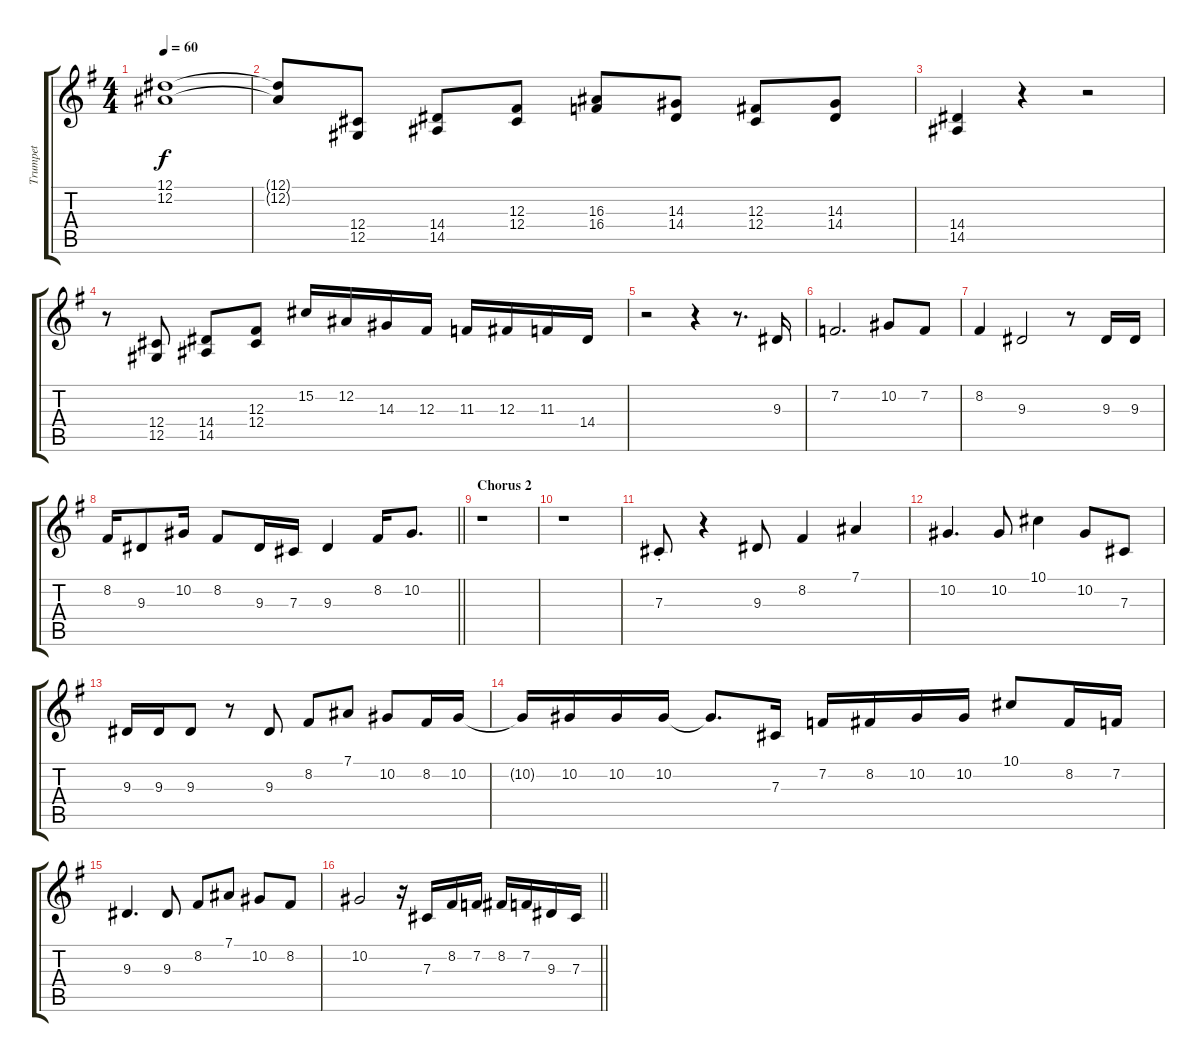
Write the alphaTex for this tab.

\track ("Trumpet" "Trumpet") {instrument trumpet}
\staff {score tabs}
\tuning (Eb4 Bb3 Gb3 Db3 Ab2 Eb2) {hide}
\ts (4 4)
\tempo 60
\clef g2
\ks g
(12.1{t} 12.2{t}).1{dy f} |
(12.1{t} 12.2{t}).8 (12.4 12.5).8 (14.4 14.5).8 (12.3 12.4).8 (16.3 16.4).8 (14.3 14.4).8 (12.3 12.4).8 (14.3 14.4).8 |
(14.4 14.5).4 r.4 r.2 |
r.8 (12.4 12.5).8 (14.4 14.5).8 (12.3 12.4).8 15.2.16 12.2.16 14.3.16 12.3.16 11.3.16 12.3.16 11.3.16 14.4.16 |
r.2 r.4 r.8{d} 9.3.16 |
7.2.2{d} 10.2.8 7.2.8 |
8.2.4 9.3.2 r.8 9.3.16 9.3.16 |
\barLineRight lightlight
8.2.16 9.3.8 10.2.16 8.2.8 9.3.16 7.3.16 9.3.4 8.2.16 10.2.8{d} |
\section ("" "Chorus 2")
r.1 |
r.1 |
7.3{st}.8 r.4 9.3.8 8.2.4 7.1.4 |
10.2.4{d} 10.2.8 10.1.4 10.2.8 7.3.8 |
9.3.16 9.3.16 9.3.8 r.8 9.3.8 8.2.8 7.1.8 10.2.8 8.2.16 10.2.16 |
10.2{t}.16 10.2.16 10.2.16 10.2.16 10.2{t}.8{d} 7.3.16 7.2.16 8.2.16 10.2.16 10.2.16 10.1.8 8.2.16 7.2.16 |
9.3.4{d} 9.3.8 8.2.8 7.1.8 10.2.8 8.2.8 |
\barLineRight lightlight
10.2.2 r.16 7.3.16 8.2.16 7.2.16 8.2.16 7.2.16 9.3.16 7.3.16
